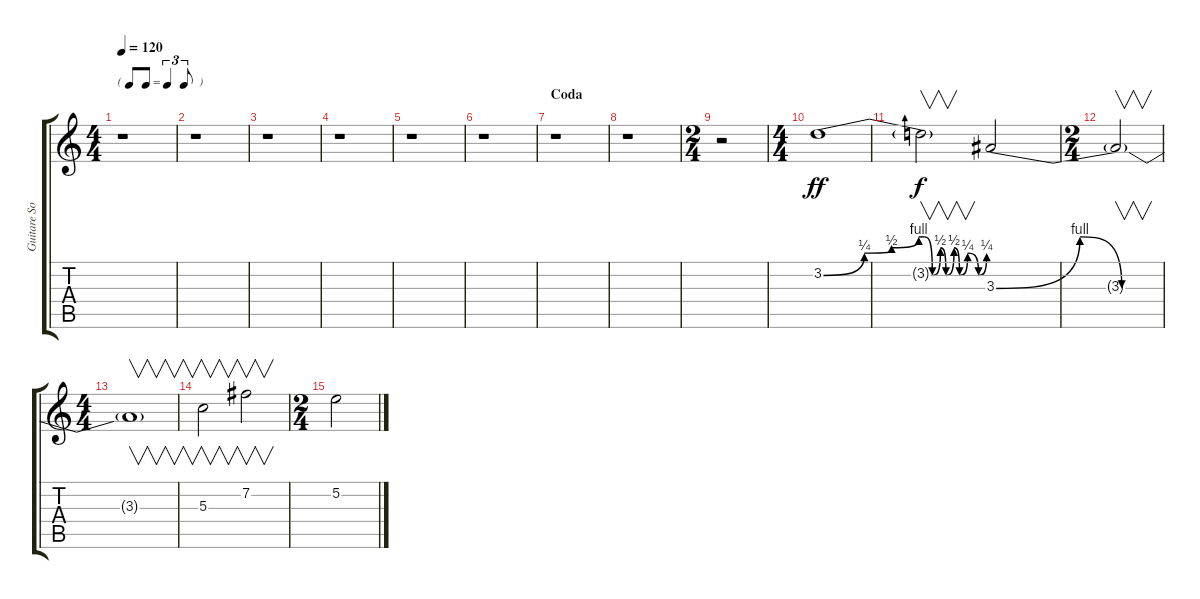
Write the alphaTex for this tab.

\track ("Guitare Solo" "Guitare So") {instrument guitarharmonics}
\staff {score tabs}
\tuning (E4 B3 G3 D3 A2 E2) {hide}
\ts (4 4)
\tf triplet8th
\tempo 120
\clef g2
\ks c
r.1{dy mf} |
r.1 |
r.1 |
r.1 |
r.1 |
r.1 |
\section ("" "Coda")
r.1 |
r.1 |
\ts (2 4)
r.2 |
\ts (4 4)
3.2{be (custom 0 0 15 1 25 2 35 4 37 4 40 0 43 2 45 0 48 2 50 0 53 1 57 0 60 1)}.1{dy ff volume 8} |
3.2{t}.2{v dy f} 3.3{be (custom 0 0 30 4 45 0 60 0)}.2 |
\ts (2 4)
3.3{t}.2{v volume 0} |
\ts (4 4)
3.3{t}.1{v} |
5.3.2{v} 7.2.2{v} |
\ts (2 4)
5.2.2
